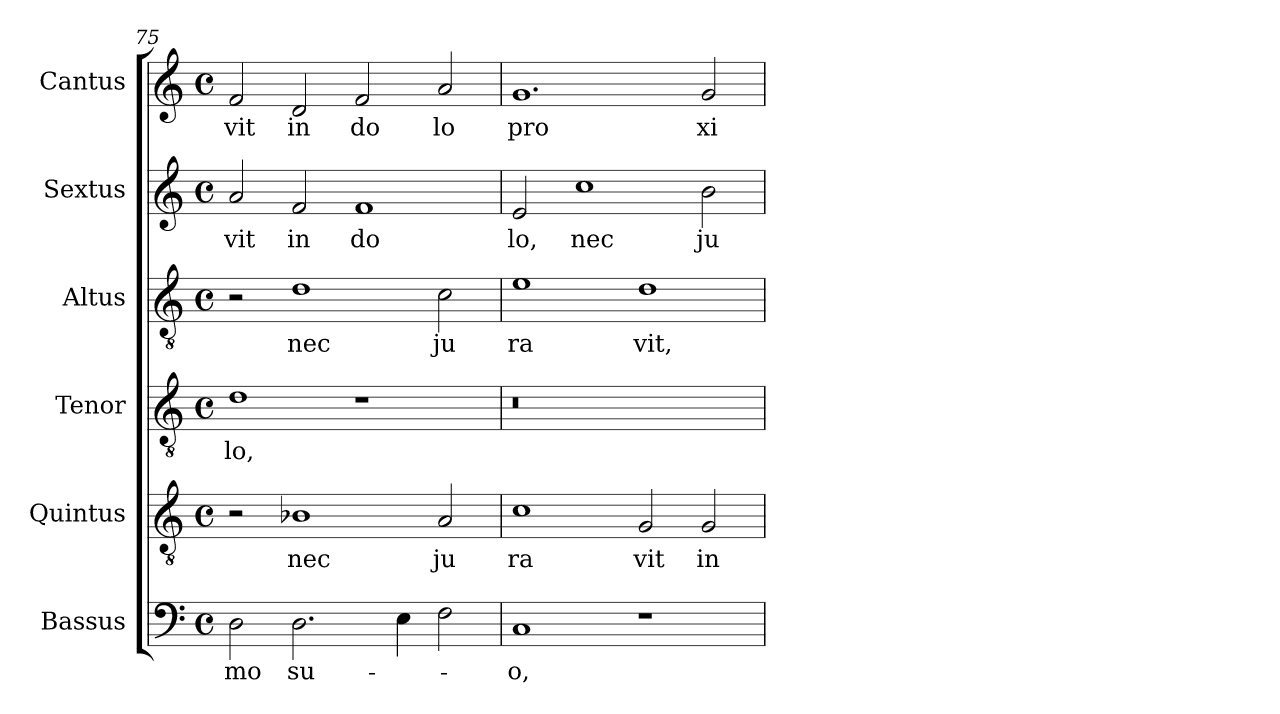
**kern	**text	**kern	**text	**kern	**text	**kern	**text	**kern	**text	**kern	**text
*part6	*part6	*part5	*part5	*part4	*part4	*part3	*part3	*part2	*part2	*part1	*part1
*staff6	*staff6	*staff5	*staff5	*staff4	*staff4	*staff3	*staff3	*staff2	*staff2	*staff1	*staff1
*I"Bassus	*	*I"Quintus	*	*I"Tenor	*	*I"Altus	*	*I"Sextus	*	*I"Cantus	*
*clefF4	*	*clefGv2	*	*clefGv2	*	*clefGv2	*	*clefG2	*	*clefG2	*
*k[]	*	*	*	*	*	*	*	*	*	*	*
*C:	*	*	*	*	*	*	*	*	*	*	*
*M4/4	*	*M4/4	*	*M4/4	*	*M4/4	*	*M4/4	*	*M4/4	*
*met(c)	*	*met(c)	*	*met(c)	*	*met(c)	*	*met(c)	*	*met(c)	*
=75	=75	=75	=75	=75	=75	=75	=75	=75	=75	=75	=75
!	!LO:LY:b:cj	!	!	!	!LO:LY:b:cj	!	!	!	!LO:LY:b:cj	!	!LO:LY:b:cj
2D\	-mo	2r	.	1d	-lo,	2r	.	2a/	vit	2f/	vit
!	!LO:LY:b:cj	!	!LO:LY:b:cj	!	!	!	!LO:LY:b:cj	!	!LO:LY:b:cj	!	!LO:LY:b:cj
2.D\	su-	1B-X	nec	.	.	1d	nec	2f/	in	2d/	in
!	!	!	!	!	!	!	!	!	!LO:LY:b:cj	!	!LO:LY:b:cj
.	.	.	.	1r	.	.	.	1f	do	2f/	do
4E\	.	.	.	.	.	.	.	.	.	.	.
!	!	!	!LO:LY:b:cj	!	!	!	!LO:LY:b:cj	!	!	!	!LO:LY:b:cj
2F\	.	2A/	ju	.	.	2c\	ju	.	.	2a/	lo
=76	=76	=76	=76	=76	=76	=76	=76	=76	=76	=76	=76
!	!LO:LY:b:cj	!	!LO:LY:b:cj	!	!	!	!LO:LY:b:cj	!	!LO:LY:b:cj	!	!LO:LY:b:cj
1C	-o,	1c	ra	0r	.	1e	ra	2e/	lo,	1.g	pro
!	!	!	!	!	!	!	!	!	!LO:LY:b:cj	!	!
.	.	.	.	.	.	.	.	1cc	nec	.	.
!	!	!	!LO:LY:b:cj	!	!	!	!LO:LY:b:cj	!	!	!	!
1r	.	2G/	vit	.	.	1d	vit,	.	.	.	.
!	!	!	!LO:LY:b:cj	!	!	!	!	!	!LO:LY:b:cj	!	!LO:LY:b:cj
.	.	2G/	in	.	.	.	.	2b\	ju	2g/	xi
=	=	=	=	=	=	=	=	=	=	=	=
*-	*-	*-	*-	*-	*-	*-	*-	*-	*-	*-	*-
